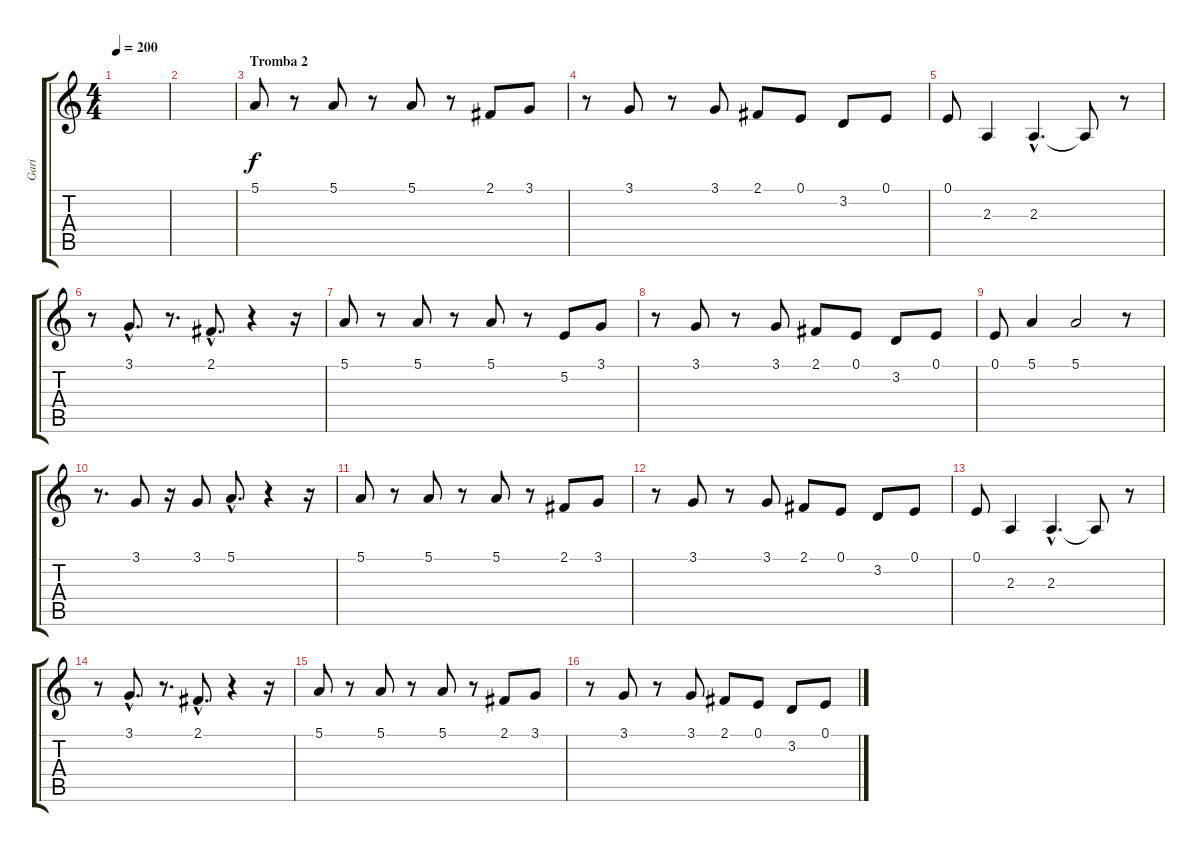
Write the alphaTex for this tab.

\track ("Gari" "Gari") {instrument trombone}
\staff {score tabs}
\tuning (E4 B3 G3 D3 A2 E2) {hide}
\ts (4 4)
\tempo 200
\clef g2
\ks c
|
|
\section ("" "Tromba 2")
5.1.8{instrument brasssection} r.8 5.1.8 r.8 5.1.8 r.8 2.1.8 3.1.8 |
r.8 3.1.8 r.8 3.1.8 2.1.8 0.1.8 3.2.8 0.1.8 |
0.1.8 2.3.4 2.3{hac}.4{d} 2.3{t}.8 r.8 |
r.8 3.1{hac}.8{d} r.8{d} 2.1{hac}.8{d} r.4 r.16 |
5.1.8 r.8 5.1.8 r.8 5.1.8 r.8 5.2.8 3.1.8 |
r.8 3.1.8 r.8 3.1.8 2.1.8 0.1.8 3.2.8 0.1.8 |
0.1.8 5.1.4 5.1.2 r.8 |
r.8{d} 3.1.8 r.16 3.1.8 5.1{hac}.8{d} r.4 r.16 |
5.1.8 r.8 5.1.8 r.8 5.1.8 r.8 2.1.8 3.1.8 |
r.8 3.1.8 r.8 3.1.8 2.1.8 0.1.8 3.2.8 0.1.8 |
0.1.8 2.3.4 2.3{hac}.4{d} 2.3{t}.8 r.8 |
r.8 3.1{hac}.8{d} r.8{d} 2.1{hac}.8{d} r.4 r.16 |
5.1.8 r.8 5.1.8 r.8 5.1.8 r.8 2.1.8 3.1.8 |
r.8 3.1.8 r.8 3.1.8 2.1.8 0.1.8 3.2.8 0.1.8
